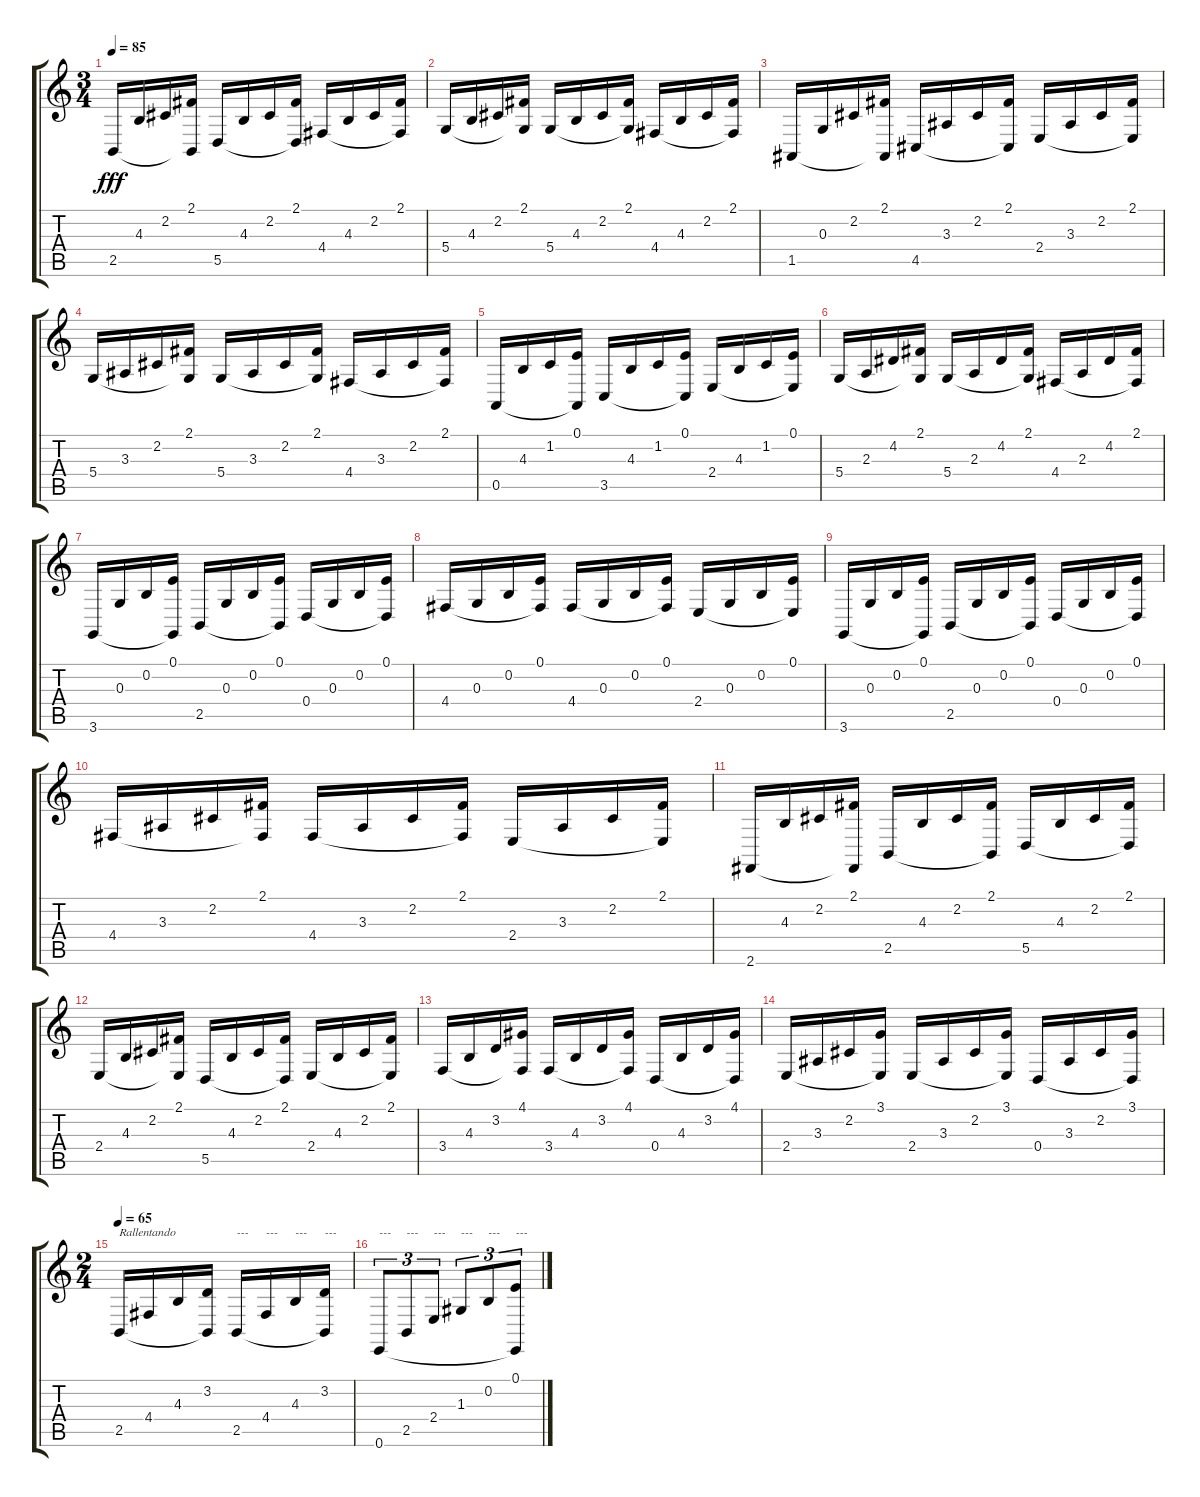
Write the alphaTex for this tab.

\track "" {instrument acousticgrandpiano}
\staff {score tabs}
\tuning (E4 B3 G3 D3 A2 E2) {hide}
\ts (3 4)
\tempo 85
\clef g2
\ks c
2.5.16{dy fff} 4.3.16 2.2.16 (2.1 2.5{t}).16 5.5.16 4.3.16 2.2.16 (2.1 5.5{t}).16 4.4.16 4.3.16 2.2.16 (2.1 4.4{t}).16 |
5.4.16 4.3.16 2.2.16 (2.1 5.4{t}).16 5.4.16 4.3.16 2.2.16 (2.1 5.4{t}).16 4.4.16 4.3.16 2.2.16 (2.1 4.4{t}).16 |
1.5.16 0.3.16 2.2.16 (2.1 1.5{t}).16 4.5.16 3.3.16 2.2.16 (2.1 4.5{t}).16 2.4.16 3.3.16 2.2.16 (2.1 2.4{t}).16 |
5.4.16 3.3.16 2.2.16 (2.1 5.4{t}).16 5.4.16 3.3.16 2.2.16 (2.1 5.4{t}).16 4.4.16 3.3.16 2.2.16 (2.1 4.4{t}).16 |
0.5.16 4.3.16 1.2.16 (0.1 0.5{t}).16 3.5.16 4.3.16 1.2.16 (0.1 3.5{t}).16 2.4.16 4.3.16 1.2.16 (0.1 2.4{t}).16 |
5.4.16 2.3.16 4.2.16 (2.1 5.4{t}).16 5.4.16 2.3.16 4.2.16 (2.1 5.4{t}).16 4.4.16 2.3.16 4.2.16 (2.1 4.4{t}).16 |
3.6.16 0.3.16 0.2.16 (0.1 3.6{t}).16 2.5.16 0.3.16 0.2.16 (0.1 2.5{t}).16 0.4.16 0.3.16 0.2.16 (0.1 0.4{t}).16 |
4.4.16 0.3.16 0.2.16 (0.1 4.4{t}).16 4.4.16 0.3.16 0.2.16 (0.1 4.4{t}).16 2.4.16 0.3.16 0.2.16 (0.1 2.4{t}).16 |
3.6.16 0.3.16 0.2.16 (0.1 3.6{t}).16 2.5.16 0.3.16 0.2.16 (0.1 2.5{t}).16 0.4.16 0.3.16 0.2.16 (0.1 0.4{t}).16 |
4.4.16 3.3.16 2.2.16 (2.1 4.4{t}).16 4.4.16 3.3.16 2.2.16 (2.1 4.4{t}).16 2.4.16 3.3.16 2.2.16 (2.1 2.4{t}).16 |
2.6.16 4.3.16 2.2.16 (2.1 2.6{t}).16 2.5.16 4.3.16 2.2.16 (2.1 2.5{t}).16 5.5.16 4.3.16 2.2.16 (2.1 5.5{t}).16 |
2.4.16 4.3.16 2.2.16 (2.1 2.4{t}).16 5.5.16 4.3.16 2.2.16 (2.1 5.5{t}).16 2.4.16 4.3.16 2.2.16 (2.1 2.4{t}).16 |
3.4.16 4.3.16 3.2.16 (4.1 3.4{t}).16 3.4.16 4.3.16 3.2.16 (4.1 3.4{t}).16 0.4.16 4.3.16 3.2.16 (4.1 0.4{t}).16 |
2.4.16 3.3.16 2.2.16 (3.1 2.4{t}).16 2.4.16 3.3.16 2.2.16 (3.1 2.4{t}).16 0.4.16 3.3.16 2.2.16 (3.1 0.4{t}).16 |
\ts (2 4)
\tempo 65
2.5.16{txt "Rallentando"} 4.4.16 4.3.16 (3.2 2.5{t}).16 2.5.16{txt "---"} 4.4.16{txt "---"} 4.3.16{txt "---"} (3.2 2.5{t}).16{txt "---"} |
0.6.8{tu (3 2) txt "---"} 2.5.8{tu (3 2) txt "---"} 2.4.8{tu (3 2) txt "---"} 1.3.8{tu (3 2) txt "---"} 0.2.8{tu (3 2) txt "---"} (0.1 0.6{t}).8{tu (3 2) txt "---"}
